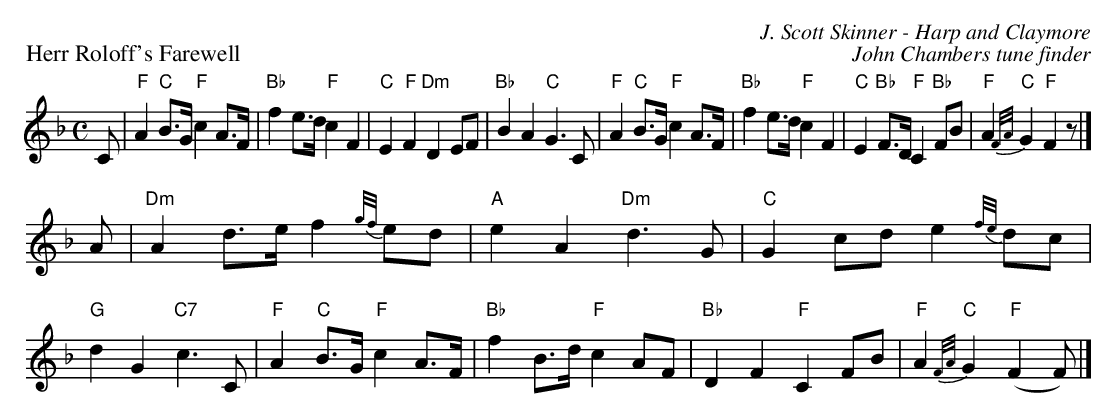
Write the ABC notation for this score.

X:1
P: Herr Roloff's Farewell
M: C
L: 1/8
C: J. Scott Skinner - Harp and Claymore
C: John Chambers tune finder
K: F
C | "F"A2 "C"B>G "F"c2 A>F | "Bb"f2 e>d "F"c2 F2 | "C"E2 "F"F2  "Dm"D2 EF | "Bb"B2 A2 "C"G3 C \
| "F"A2 "C"B>G "F"c2 A>F | "Bb"f2 e>d "F"c2 F2 | "C"E2 "Bb"F>D "F"C2 "Bb"FB | "F"A2 "C"{F/A/}G2 "F"F2 z |]
A \
| "Dm"A2 d>e f2 {g/f/}ed | "A"e2 A2 "Dm"d3 G | "C"G2 cd e2 {f/e/}dc | "G"d2 G2 "C7"c3 C \
| "F"A2 "C"B>G "F"c2 A>F | "Bb"f2 B>d "F"c2AF | "Bb"D2 F2 "F"C2 FB | "F"A2 "C"{F/A/}G2 "F"(F2F) |]
